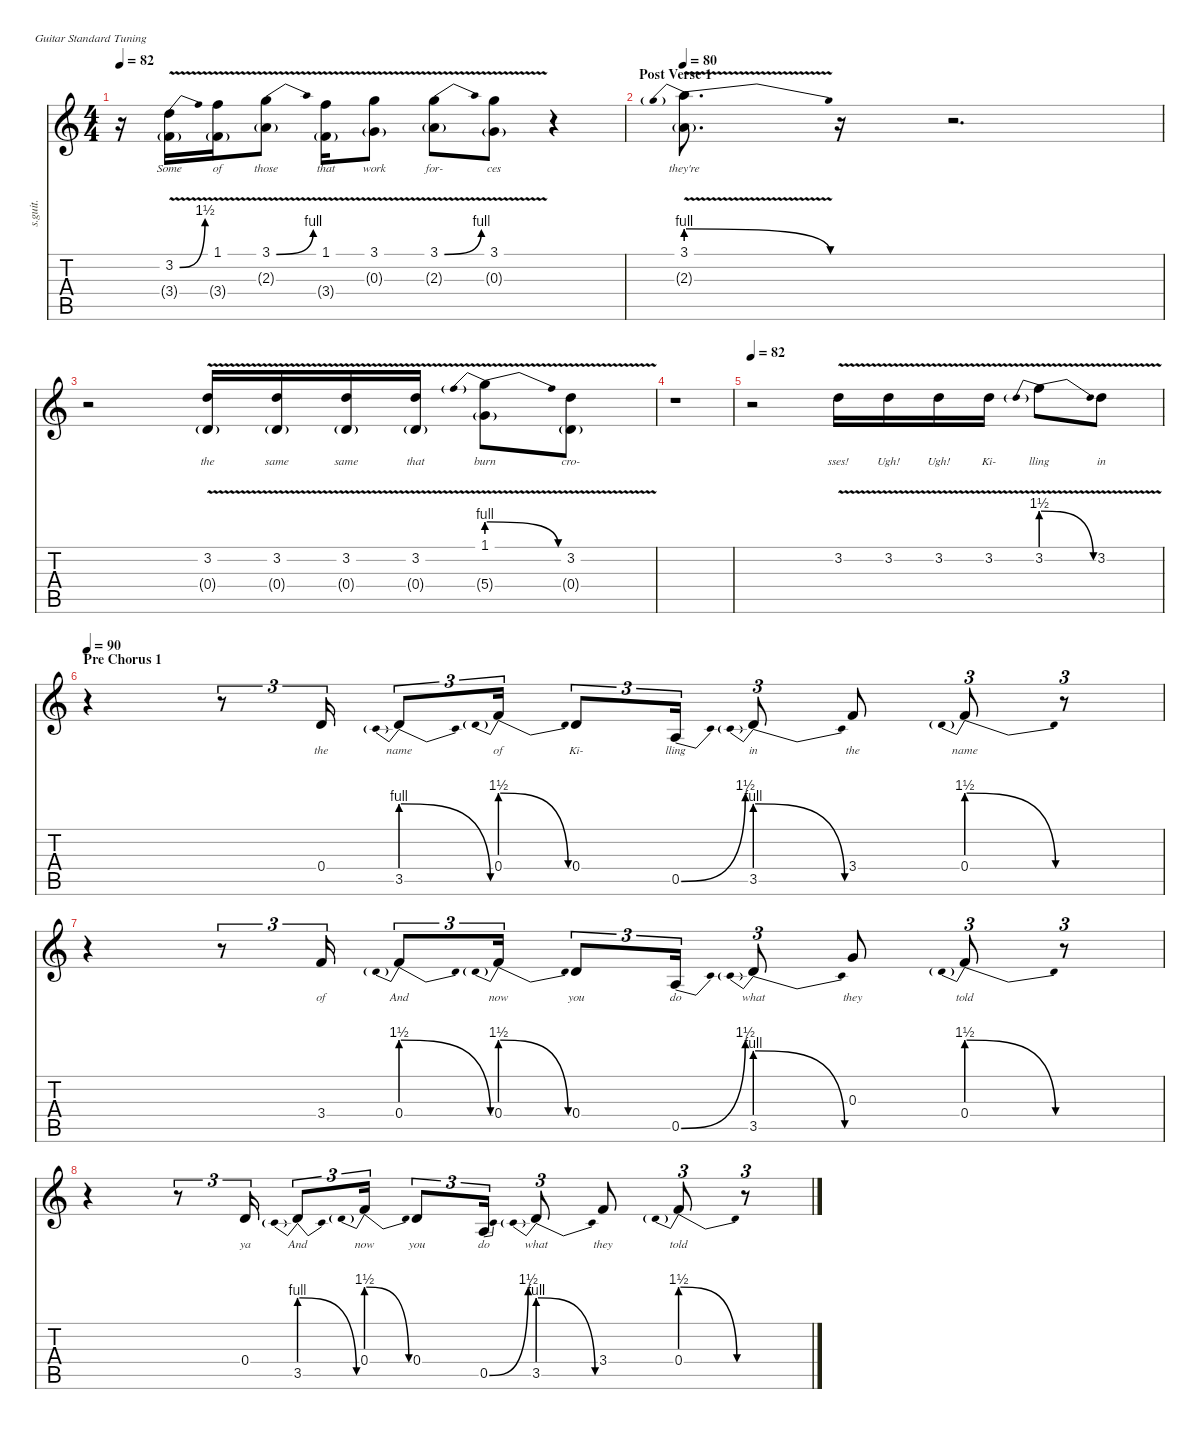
\defaultSystemsLayout 4
\hideDynamics
\bracketExtendMode nobrackets
\track ("Zack de la Rocha - Vocals 1" "s.guit.") {instrument tenorsax}
\staff {score tabs}
\tuning (E4 B3 G3 D3 A2 E2)
\displaytranspose 12
\ts (4 4)
\tempo 82
\clef g2
\ks c
r.16{dy fff} (3.2{be (bend 0 0 15 6) v} 3.4{g}).16{lyrics (0 "Some") lyrics (1 "") lyrics (2 "") lyrics (3 "") lyrics (4 "")} (1.1{v} 3.4{g}).16{lyrics (0 "of") lyrics (1 "") lyrics (2 "") lyrics (3 "") lyrics (4 "")} (3.1{be (bend 0 0 15 4) v} 2.3{g}).8{lyrics (0 "those") lyrics (1 "") lyrics (2 "") lyrics (3 "") lyrics (4 "")} (1.1{v} 3.4{g}).16{lyrics (0 "that") lyrics (1 "") lyrics (2 "") lyrics (3 "") lyrics (4 "")} (3.1{v} 0.3{g}).8{lyrics (0 "work") lyrics (1 "") lyrics (2 "") lyrics (3 "") lyrics (4 "")} (3.1{be (bend 0 0 15 4) v} 2.3{g}).8{lyrics (0 "for-") lyrics (1 "") lyrics (2 "") lyrics (3 "") lyrics (4 "")} (3.1{v} 0.3{g}).8{lyrics (0 "ces") lyrics (1 "") lyrics (2 "") lyrics (3 "") lyrics (4 "")} r.4 |
\section ("" "Post Verse 1")
\tempo 80
(3.1{be (prebendrelease 0 4 60 0) v} 2.3{g}).8{d lyrics (0 "they're") lyrics (1 "") lyrics (2 "") lyrics (3 "") lyrics (4 "")} r.16 r.2{d} |
r.2 (3.2{v} 0.4{g}).16{lyrics (0 "the") lyrics (1 "") lyrics (2 "") lyrics (3 "") lyrics (4 "")} (3.2{v} 0.4{g}).16{lyrics (0 "same") lyrics (1 "") lyrics (2 "") lyrics (3 "") lyrics (4 "")} (3.2{v} 0.4{g}).16{lyrics (0 "same") lyrics (1 "") lyrics (2 "") lyrics (3 "") lyrics (4 "")} (3.2{v} 0.4{g}).16{lyrics (0 "that") lyrics (1 "") lyrics (2 "") lyrics (3 "") lyrics (4 "")} (1.1{be (prebendrelease 0 4 60 0) v} 5.4{g}).8{lyrics (0 "burn") lyrics (1 "") lyrics (2 "") lyrics (3 "") lyrics (4 "")} (3.2{v} 0.4{g}).8{lyrics (0 "cro-") lyrics (1 "") lyrics (2 "") lyrics (3 "") lyrics (4 "")} |
r.1 |
\tempo 82
r.2 3.2{v}.16{lyrics (0 "sses!") lyrics (1 "") lyrics (2 "") lyrics (3 "") lyrics (4 "")} 3.2{v}.16{lyrics (0 "Ugh!") lyrics (1 "") lyrics (2 "") lyrics (3 "") lyrics (4 "")} 3.2{v}.16{lyrics (0 "Ugh!") lyrics (1 "") lyrics (2 "") lyrics (3 "") lyrics (4 "")} 3.2{v}.16{lyrics (0 "Ki-") lyrics (1 "") lyrics (2 "") lyrics (3 "") lyrics (4 "")} 3.2{be (prebendrelease 0 6 60 0) v}.8{lyrics (0 "lling") lyrics (1 "") lyrics (2 "") lyrics (3 "") lyrics (4 "")} 3.2{v}.8{lyrics (0 "in") lyrics (1 "") lyrics (2 "") lyrics (3 "") lyrics (4 "")} |
\section ("" "Pre Chorus 1")
\tempo 90
r.4 r.8{tu (3 2)} 0.4.16{tu (3 2) lyrics (0 "the") lyrics (1 "") lyrics (2 "") lyrics (3 "") lyrics (4 "")} 3.5{be (prebendrelease 0 4 60 0)}.8{tu (3 2) lyrics (0 "name") lyrics (1 "") lyrics (2 "") lyrics (3 "") lyrics (4 "")} 0.4{be (prebendrelease 0 6 30 0)}.16{tu (3 2) lyrics (0 "of") lyrics (1 "") lyrics (2 "") lyrics (3 "") lyrics (4 "")} 0.4.8{tu (3 2) lyrics (0 "Ki-") lyrics (1 "") lyrics (2 "") lyrics (3 "") lyrics (4 "")} 0.5{be (bend 0 0 30 6)}.16{tu (3 2) lyrics (0 "lling") lyrics (1 "") lyrics (2 "") lyrics (3 "") lyrics (4 "")} 3.5{be (prebendrelease 0 4 60 0)}.8{tu (3 2) lyrics (0 "in") lyrics (1 "") lyrics (2 "") lyrics (3 "") lyrics (4 "")} 3.4.8{lyrics (0 "the") lyrics (1 "") lyrics (2 "") lyrics (3 "") lyrics (4 "")} 0.4{be (prebendrelease 0 6 19.8 0)}.8{tu (3 2) lyrics (0 "name") lyrics (1 "") lyrics (2 "") lyrics (3 "") lyrics (4 "")} r.8{tu (3 2)} |
r.4 r.8{tu (3 2)} 3.4.16{tu (3 2) lyrics (0 "of") lyrics (1 "") lyrics (2 "") lyrics (3 "") lyrics (4 "")} 0.4{be (prebendrelease 0 6 60 0)}.8{tu (3 2) lyrics (0 "And") lyrics (1 "") lyrics (2 "") lyrics (3 "") lyrics (4 "")} 0.4{be (prebendrelease 0 6 30 0)}.16{tu (3 2) lyrics (0 "now") lyrics (1 "") lyrics (2 "") lyrics (3 "") lyrics (4 "")} 0.4.8{tu (3 2) lyrics (0 "you") lyrics (1 "") lyrics (2 "") lyrics (3 "") lyrics (4 "")} 0.5{be (bend 0 0 30 6)}.16{tu (3 2) lyrics (0 "do") lyrics (1 "") lyrics (2 "") lyrics (3 "") lyrics (4 "")} 3.5{be (prebendrelease 0 4 60 0)}.8{tu (3 2) lyrics (0 "what") lyrics (1 "") lyrics (2 "") lyrics (3 "") lyrics (4 "")} 0.3.8{lyrics (0 "they") lyrics (1 "") lyrics (2 "") lyrics (3 "") lyrics (4 "")} 0.4{be (prebendrelease 0 6 19.8 0)}.8{tu (3 2) lyrics (0 "told") lyrics (1 "") lyrics (2 "") lyrics (3 "") lyrics (4 "")} r.8{tu (3 2)} |
r.4 r.8{tu (3 2)} 0.4.16{tu (3 2) lyrics (0 "ya") lyrics (1 "") lyrics (2 "") lyrics (3 "") lyrics (4 "")} 3.5{be (prebendrelease 0 4 60 0)}.8{tu (3 2) lyrics (0 "And") lyrics (1 "") lyrics (2 "") lyrics (3 "") lyrics (4 "")} 0.4{be (prebendrelease 0 6 30 0)}.16{tu (3 2) lyrics (0 "now") lyrics (1 "") lyrics (2 "") lyrics (3 "") lyrics (4 "")} 0.4.8{tu (3 2) lyrics (0 "you") lyrics (1 "") lyrics (2 "") lyrics (3 "") lyrics (4 "")} 0.5{be (bend 0 0 30 6)}.16{tu (3 2) lyrics (0 "do") lyrics (1 "") lyrics (2 "") lyrics (3 "") lyrics (4 "")} 3.5{be (prebendrelease 0 4 60 0)}.8{tu (3 2) lyrics (0 "what") lyrics (1 "") lyrics (2 "") lyrics (3 "") lyrics (4 "")} 3.4.8{lyrics (0 "they") lyrics (1 "") lyrics (2 "") lyrics (3 "") lyrics (4 "")} 0.4{be (prebendrelease 0 6 19.8 0)}.8{tu (3 2) lyrics (0 "told") lyrics (1 "") lyrics (2 "") lyrics (3 "") lyrics (4 "")} r.8{tu (3 2)}
